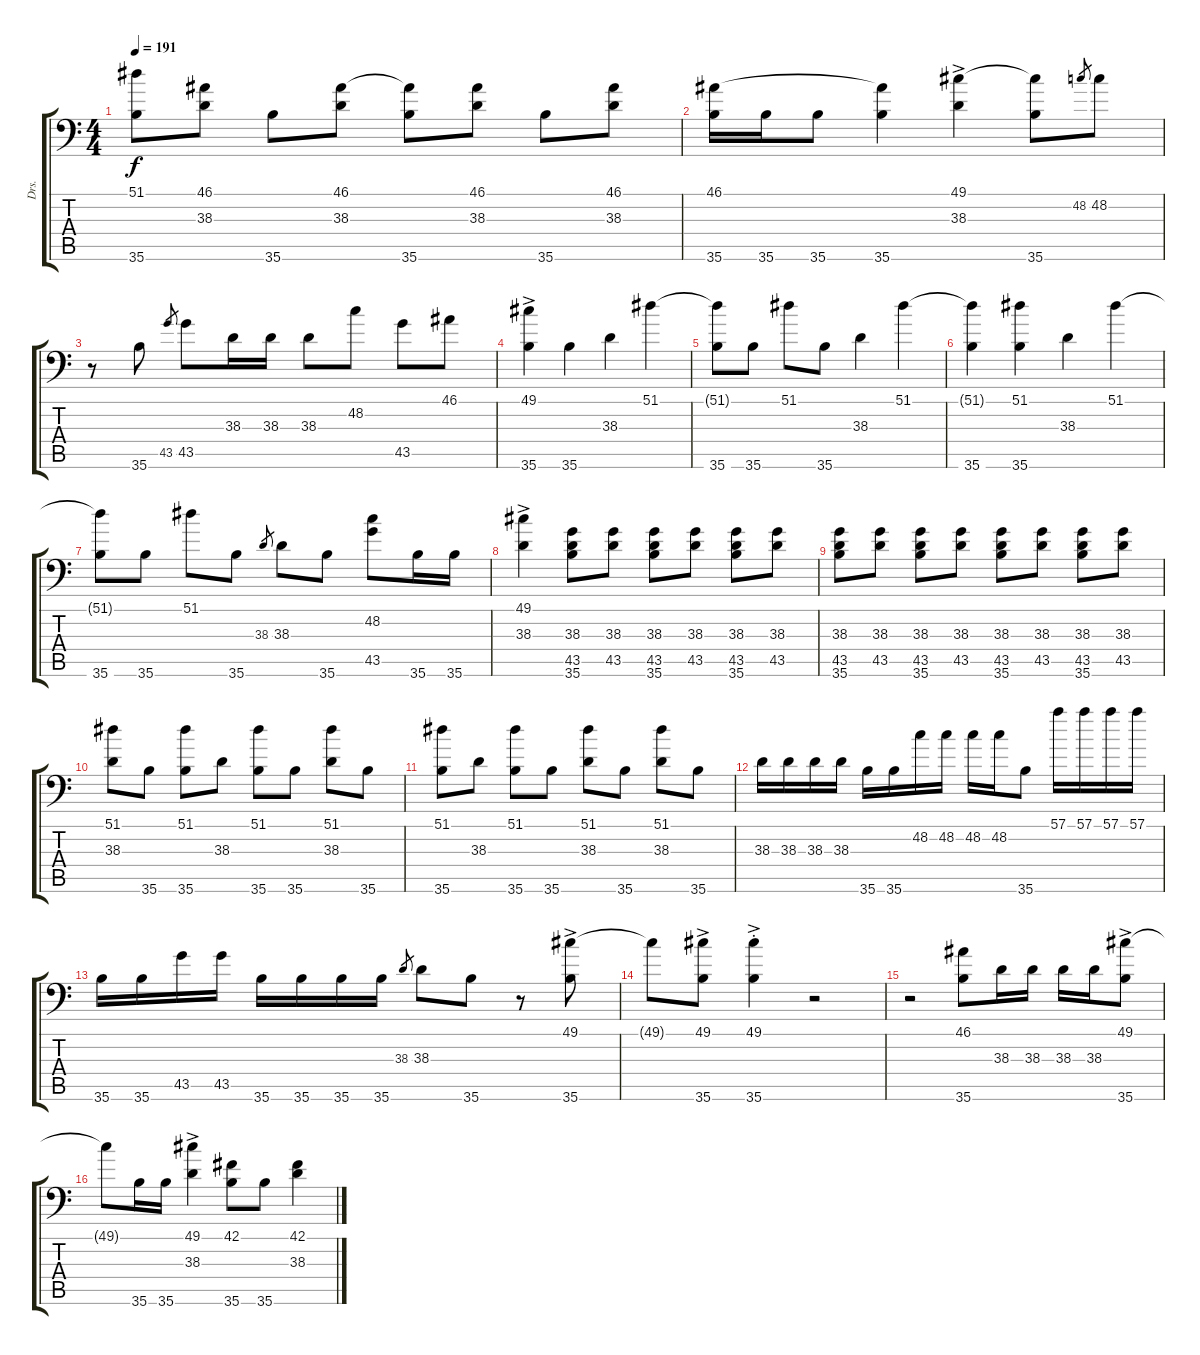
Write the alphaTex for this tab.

\track ("Drs." "Drs.") {instrument acousticgrandpiano}
\staff {score tabs}
\tuning (C-1 C-1 C-1 C-1 C-1 C-1) {hide}
\ts (4 4)
\tempo 191
\clef f4
\ks c
(51.1{t} 35.6).8{dy f} (46.1 38.3).8 35.6.8 (46.1 38.3).8 (46.1{t} 35.6).8 (46.1 38.3).8 35.6.8 (46.1 38.3).8 |
(46.1 35.6).16 35.6.16 35.6.8 (46.1{t} 35.6).4 (49.1{ac} 38.3).4 (49.1{t} 35.6).8 48.2.8{gr} 48.2.8 |
r.8 35.6.8 43.5.8{gr} 43.5.8 38.3.16 38.3.16 38.3.8 48.2.8 43.5.8 46.1.8 |
(49.1{ac} 35.6).4 35.6.4 38.3.4 51.1.4 |
(51.1{t} 35.6).8 35.6.8 51.1.8 35.6.8 38.3.4 51.1.4 |
(51.1{t} 35.6).4 (51.1 35.6).4 38.3.4 51.1.4 |
(51.1{t} 35.6).8 35.6.8 51.1.8 35.6.8 38.3.8{gr} 38.3.8 35.6.8 (48.2 43.5).8 35.6.16 35.6.16 |
(49.1{ac} 38.3).4 (38.3 43.5 35.6).8 (38.3 43.5).8 (38.3 43.5 35.6).8 (38.3 43.5).8 (38.3 43.5 35.6).8 (38.3 43.5).8 |
(38.3 43.5 35.6).8 (38.3 43.5).8 (38.3 43.5 35.6).8 (38.3 43.5).8 (38.3 43.5 35.6).8 (38.3 43.5).8 (38.3 43.5 35.6).8 (38.3 43.5).8 |
(51.1 38.3).8 35.6.8 (51.1 35.6).8 38.3.8 (51.1 35.6).8 35.6.8 (51.1 38.3).8 35.6.8 |
(51.1 35.6).8 38.3.8 (51.1 35.6).8 35.6.8 (51.1 38.3).8 35.6.8 (51.1 38.3).8 35.6.8 |
38.3.16 38.3.16 38.3.16 38.3.16 35.6.16 35.6.16 48.2.16 48.2.16 48.2.16 48.2.16 35.6.8 57.1.16 57.1.16 57.1.16 57.1.16 |
35.6.16 35.6.16 43.5.16 43.5.16 35.6.16 35.6.16 35.6.16 35.6.16 38.3.8{gr} 38.3.8 35.6.8 r.8 (49.1{ac} 35.6).8 |
49.1{t}.8 (49.1{ac} 35.6).8 (49.1{ac st} 35.6{st}).4 r.2 |
r.2 (46.1 35.6).8 38.3.16 38.3.16 38.3.16 38.3.16 (49.1{ac} 35.6).8 |
49.1{t}.8 35.6.16 35.6.16 (49.1{ac} 38.3).4 (42.1 35.6).8 35.6.8 (42.1 38.3).4
